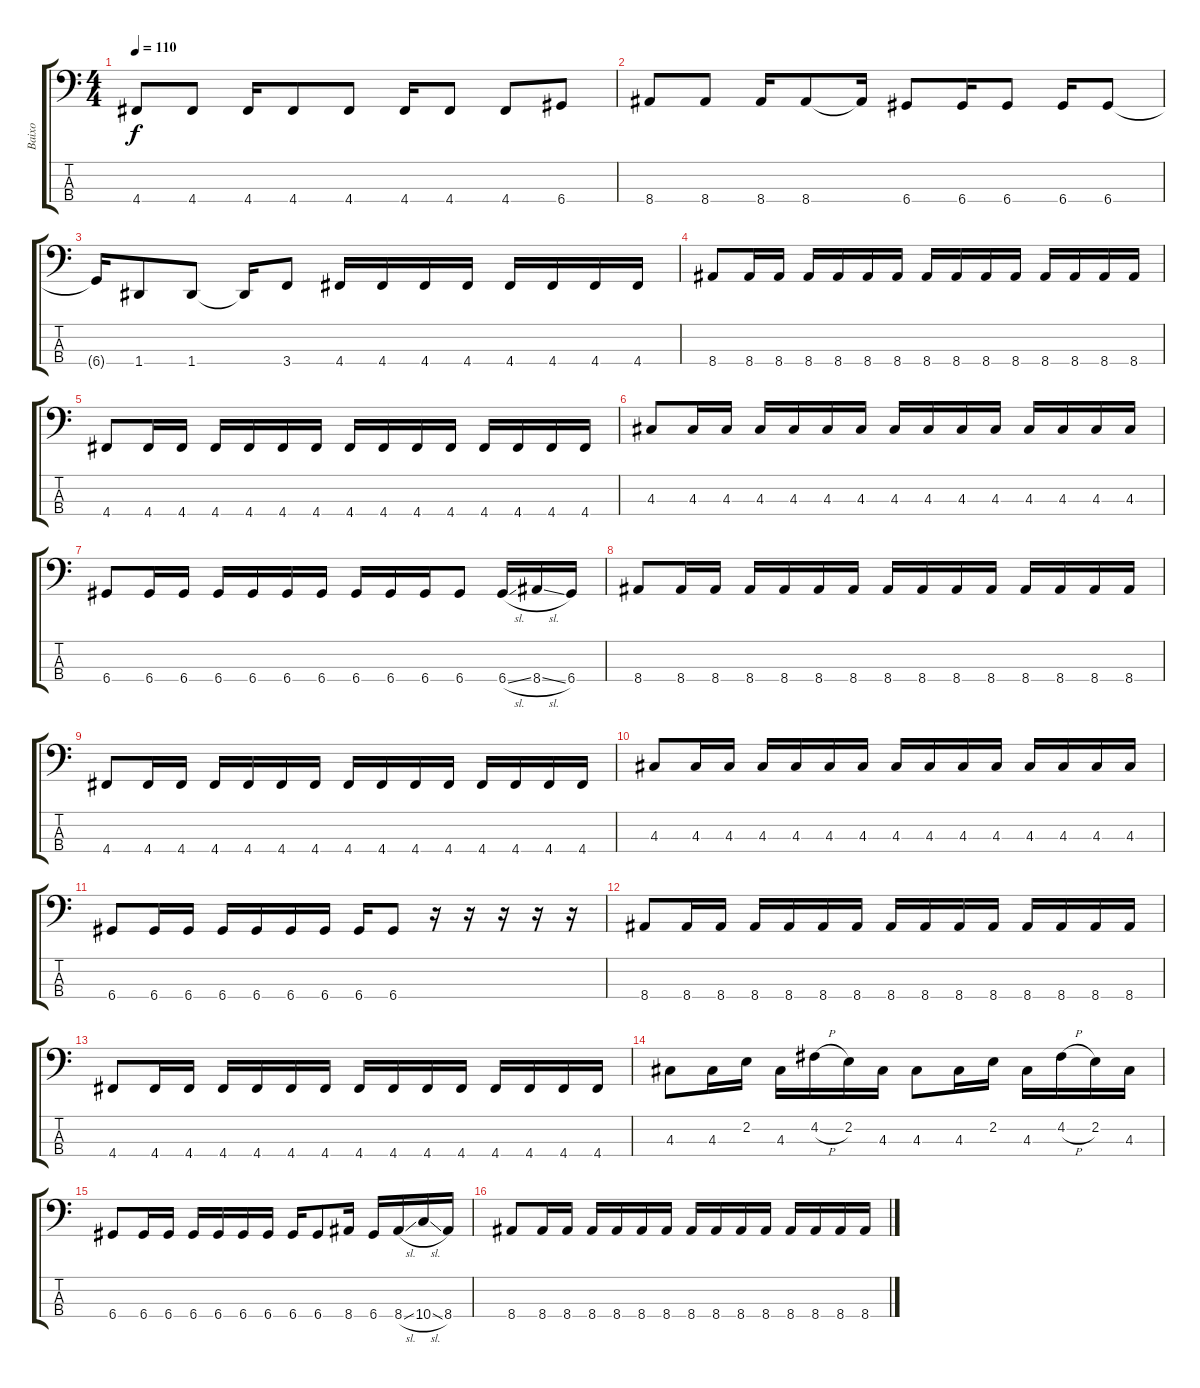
\track ("Baixo" "Baixo") {instrument electricbassfinger}
\staff {score tabs}
\tuning (G2 D2 A1 D1) {hide}
\ts (4 4)
\tempo 110
\clef f4
\ks c
4.4.8{dy f} 4.4.8 4.4.16 4.4.8 4.4.8 4.4.16 4.4.8 4.4.8 6.4.8 |
8.4.8 8.4.8 8.4.16 8.4.8 8.4{t}.16 6.4.8 6.4.16 6.4.8 6.4.16 6.4.8 |
6.4{t}.16 1.4.8 1.4.8 1.4{t}.16 3.4.8 4.4.16 4.4.16 4.4.16 4.4.16 4.4.16 4.4.16 4.4.16 4.4.16 |
8.4.8 8.4.16 8.4.16 8.4.16 8.4.16 8.4.16 8.4.16 8.4.16 8.4.16 8.4.16 8.4.16 8.4.16 8.4.16 8.4.16 8.4.16 |
4.4.8 4.4.16 4.4.16 4.4.16 4.4.16 4.4.16 4.4.16 4.4.16 4.4.16 4.4.16 4.4.16 4.4.16 4.4.16 4.4.16 4.4.16 |
4.3.8 4.3.16 4.3.16 4.3.16 4.3.16 4.3.16 4.3.16 4.3.16 4.3.16 4.3.16 4.3.16 4.3.16 4.3.16 4.3.16 4.3.16 |
6.4.8 6.4.16 6.4.16 6.4.16 6.4.16 6.4.16 6.4.16 6.4.16 6.4.16 6.4.16 6.4.8 6.4{sl}.16 8.4{sl}.16 6.4.16 |
8.4.8 8.4.16 8.4.16 8.4.16 8.4.16 8.4.16 8.4.16 8.4.16 8.4.16 8.4.16 8.4.16 8.4.16 8.4.16 8.4.16 8.4.16 |
4.4.8 4.4.16 4.4.16 4.4.16 4.4.16 4.4.16 4.4.16 4.4.16 4.4.16 4.4.16 4.4.16 4.4.16 4.4.16 4.4.16 4.4.16 |
4.3.8 4.3.16 4.3.16 4.3.16 4.3.16 4.3.16 4.3.16 4.3.16 4.3.16 4.3.16 4.3.16 4.3.16 4.3.16 4.3.16 4.3.16 |
6.4.8 6.4.16 6.4.16 6.4.16 6.4.16 6.4.16 6.4.16 6.4.16 6.4.8 r.16 r.16 r.16 r.16 r.16 |
8.4.8 8.4.16 8.4.16 8.4.16 8.4.16 8.4.16 8.4.16 8.4.16 8.4.16 8.4.16 8.4.16 8.4.16 8.4.16 8.4.16 8.4.16 |
4.4.8 4.4.16 4.4.16 4.4.16 4.4.16 4.4.16 4.4.16 4.4.16 4.4.16 4.4.16 4.4.16 4.4.16 4.4.16 4.4.16 4.4.16 |
4.3.8 4.3.16 2.2.16 4.3.16 4.2{h}.16 2.2.16 4.3.16 4.3.8 4.3.16 2.2.16 4.3.16 4.2{h}.16 2.2.16 4.3.16 |
6.4.8 6.4.16 6.4.16 6.4.16 6.4.16 6.4.16 6.4.16 6.4.16 6.4.8 8.4.16 6.4.16 8.4{sl}.16 10.4{sl}.16 8.4.16 |
8.4.8 8.4.16 8.4.16 8.4.16 8.4.16 8.4.16 8.4.16 8.4.16 8.4.16 8.4.16 8.4.16 8.4.16 8.4.16 8.4.16 8.4.16
